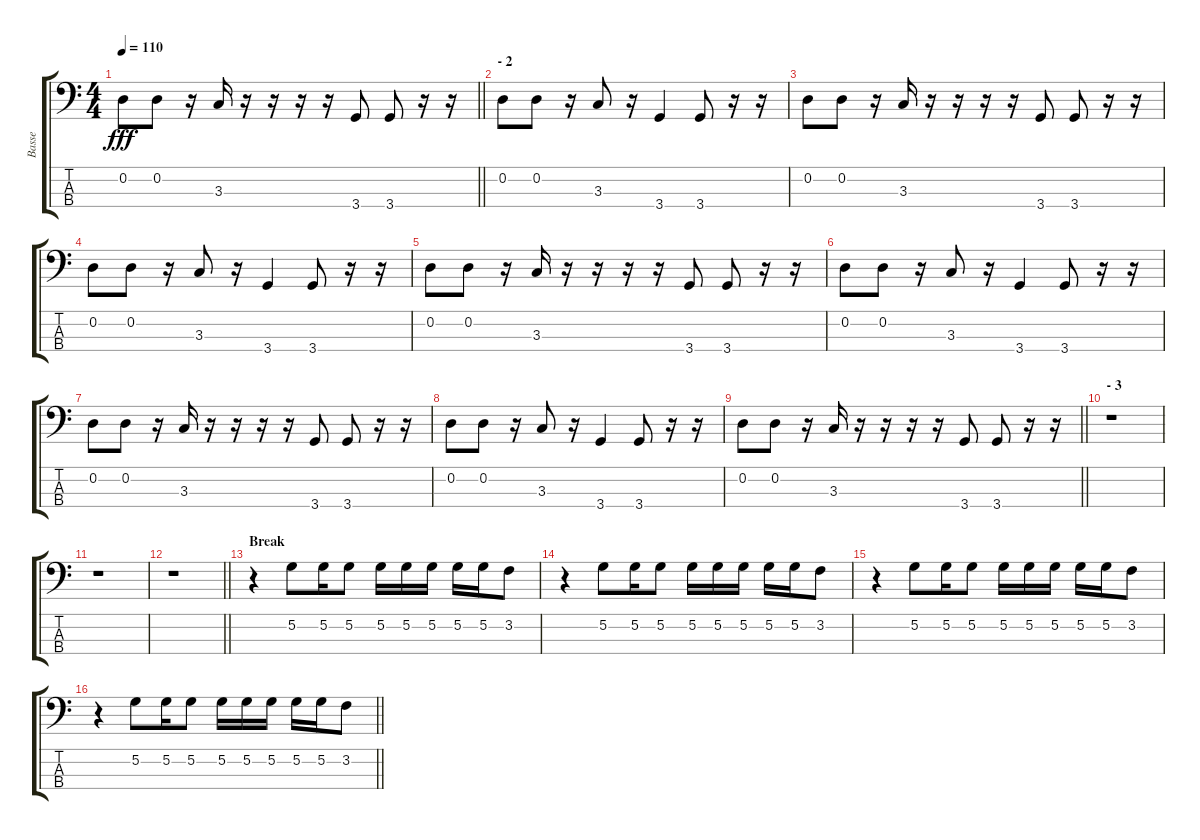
\track ("Basse" "Basse") {instrument electricbassfinger}
\staff {score tabs}
\tuning (G2 D2 A1 E1) {hide}
\ts (4 4)
\tempo 110
\clef f4
\barLineRight lightlight
\ks c
0.2.8{dy fff} 0.2.8 r.16 3.3.16 r.16 r.16 r.16 r.16 3.4.8 3.4.8 r.16 r.16 |
\section ("" "- 2")
0.2.8 0.2.8 r.16 3.3.8 r.16 3.4.4 3.4.8 r.16 r.16 |
0.2.8 0.2.8 r.16 3.3.16 r.16 r.16 r.16 r.16 3.4.8 3.4.8 r.16 r.16 |
0.2.8 0.2.8 r.16 3.3.8 r.16 3.4.4 3.4.8 r.16 r.16 |
0.2.8 0.2.8 r.16 3.3.16 r.16 r.16 r.16 r.16 3.4.8 3.4.8 r.16 r.16 |
0.2.8 0.2.8 r.16 3.3.8 r.16 3.4.4 3.4.8 r.16 r.16 |
0.2.8 0.2.8 r.16 3.3.16 r.16 r.16 r.16 r.16 3.4.8 3.4.8 r.16 r.16 |
0.2.8 0.2.8 r.16 3.3.8 r.16 3.4.4 3.4.8 r.16 r.16 |
\barLineRight lightlight
0.2.8 0.2.8 r.16 3.3.16 r.16 r.16 r.16 r.16 3.4.8 3.4.8 r.16 r.16 |
\section ("" "- 3")
r.1 |
r.1 |
\barLineRight lightlight
r.1 |
\section ("" "Break")
r.4 5.2.8 5.2.16 5.2.8 5.2.16 5.2.16 5.2.16 5.2.16 5.2.16 3.2.8 |
r.4 5.2.8 5.2.16 5.2.8 5.2.16 5.2.16 5.2.16 5.2.16 5.2.16 3.2.8 |
r.4 5.2.8 5.2.16 5.2.8 5.2.16 5.2.16 5.2.16 5.2.16 5.2.16 3.2.8 |
\barLineRight lightlight
r.4 5.2.8 5.2.16 5.2.8 5.2.16 5.2.16 5.2.16 5.2.16 5.2.16 3.2.8
